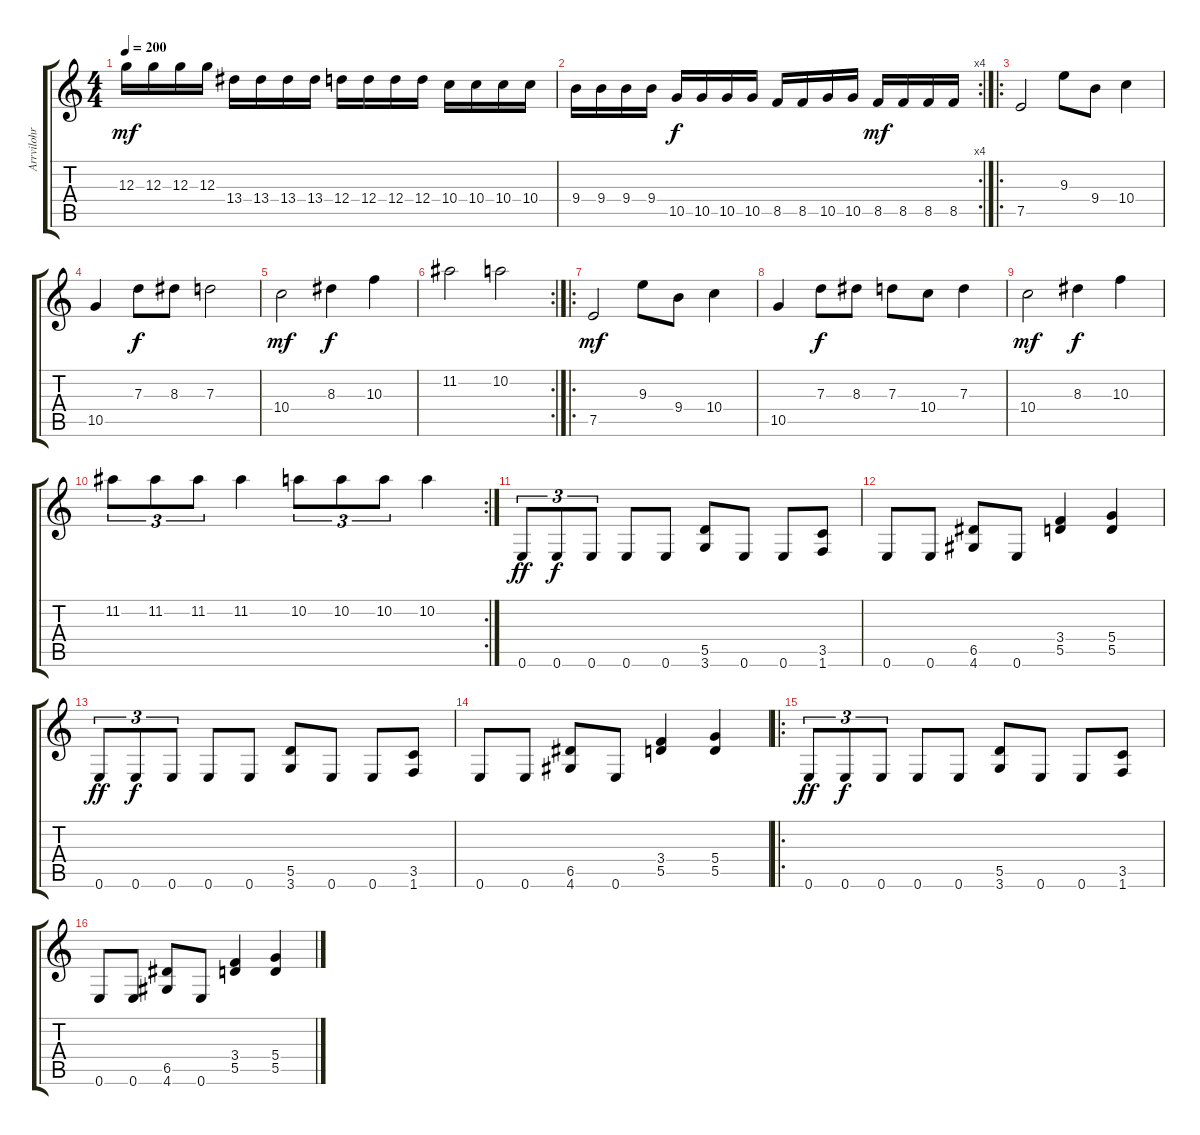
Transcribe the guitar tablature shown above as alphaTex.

\track ("Arrvilohr" "Arrvilohr") {instrument overdrivenguitar}
\staff {score tabs}
\tuning (E4 B3 G3 D3 A2 E2) {hide}
\ts (4 4)
\tempo 200
\clef g2
\ks c
12.3.16{dy mf} 12.3.16 12.3.16 12.3.16 13.4.16 13.4.16 13.4.16 13.4.16 12.4.16 12.4.16 12.4.16 12.4.16 10.4.16 10.4.16 10.4.16 10.4.16 |
\rc 4
9.4.16 9.4.16 9.4.16 9.4.16 10.5.16{dy f} 10.5.16 10.5.16 10.5.16 8.5.16 8.5.16 10.5.16 10.5.16 8.5.16{dy mf} 8.5.16 8.5.16 8.5.16 |
\ro
7.5.2{volume 13} 9.3.8 9.4.8 10.4.4 |
10.5.4 7.3.8{dy f} 8.3.8 7.3.2 |
10.4.2{dy mf} 8.3.4{dy f} 10.3.4 |
\rc 2
11.2.2 10.2.2 |
\ro
7.5.2{dy mf} 9.3.8 9.4.8 10.4.4 |
10.5.4 7.3.8{dy f} 8.3.8 7.3.8 10.4.8 7.3.4 |
10.4.2{dy mf} 8.3.4{dy f} 10.3.4 |
\rc 2
11.2.8{tu (3 2)} 11.2.8{tu (3 2)} 11.2.8{tu (3 2)} 11.2.4 10.2.8{tu (3 2)} 10.2.8{tu (3 2)} 10.2.8{tu (3 2)} 10.2.4 |
0.6.8{tu (3 2) dy ff volume 14} 0.6.8{tu (3 2) dy f} 0.6.8{tu (3 2)} 0.6.8 0.6.8 (5.5 3.6).8 0.6.8 0.6.8 (3.5 1.6).8 |
0.6.8 0.6.8 (6.5 4.6).8 0.6.8 (3.4 5.5).4 (5.4 5.5).4 |
0.6.8{tu (3 2) dy ff} 0.6.8{tu (3 2) dy f} 0.6.8{tu (3 2)} 0.6.8 0.6.8 (5.5 3.6).8 0.6.8 0.6.8 (3.5 1.6).8 |
0.6.8 0.6.8 (6.5 4.6).8 0.6.8 (3.4 5.5).4 (5.4 5.5).4 |
\ro
0.6.8{tu (3 2) dy ff} 0.6.8{tu (3 2) dy f} 0.6.8{tu (3 2)} 0.6.8 0.6.8 (5.5 3.6).8 0.6.8 0.6.8 (3.5 1.6).8 |
0.6.8 0.6.8 (6.5 4.6).8 0.6.8 (3.4 5.5).4 (5.4 5.5).4
